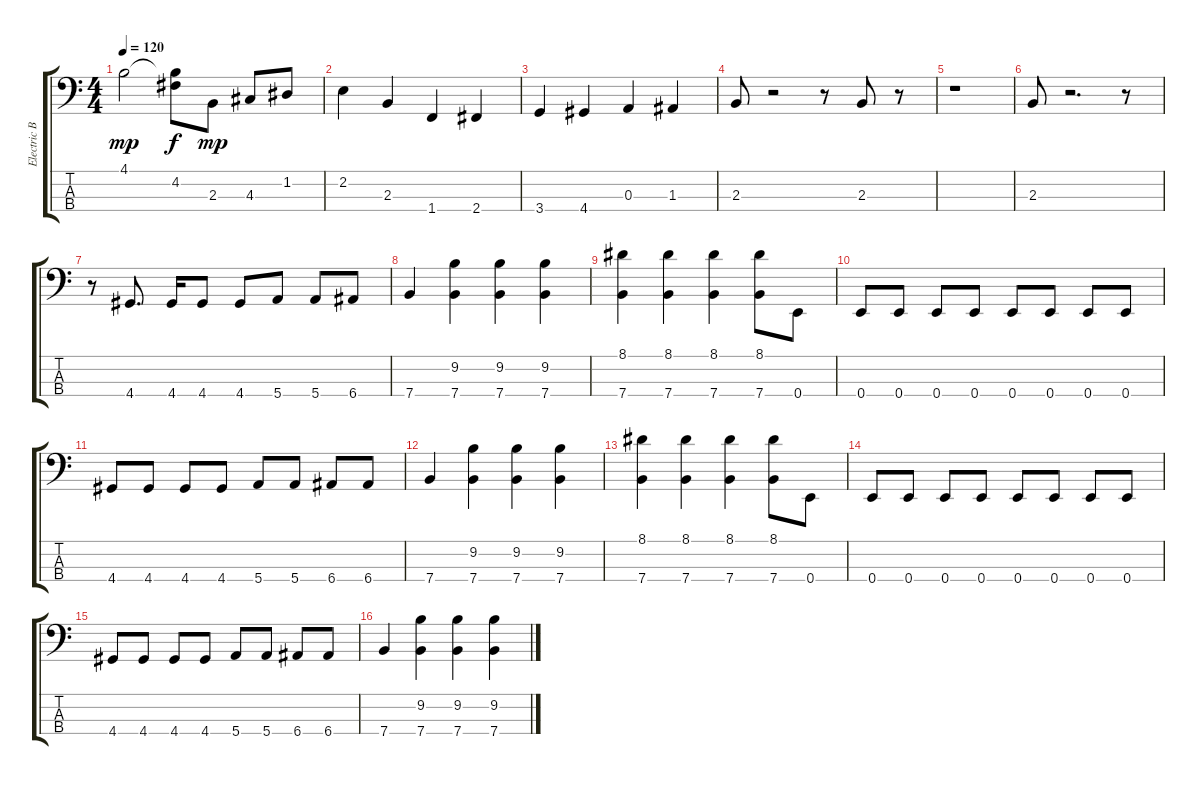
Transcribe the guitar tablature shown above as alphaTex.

\track ("Electric Bass (pick)" "Electric B") {instrument slapbass1}
\staff {score tabs}
\tuning (G2 D2 A1 E1) {hide}
\ts (4 4)
\tempo 120
\clef f4
\ks c
4.1.2{dy mp} (4.1{t} 4.2{t}).8{dy f} 2.3.8{dy mp} 4.3.8 1.2.8 |
2.2.4 2.3.4 1.4.4 2.4.4 |
3.4.4 4.4.4 0.3.4 1.3.4 |
2.3.8 r.2 r.8 2.3.8 r.8 |
r.1 |
2.3.8 r.2{d} r.8 |
r.8 4.4.8{d} 4.4.16 4.4.8 4.4.8 5.4.8 5.4.8 6.4.8 |
7.4.4 (9.2 7.4).4 (9.2 7.4).4 (9.2 7.4).4 |
(8.1 7.4).4 (8.1 7.4).4 (8.1 7.4).4 (8.1 7.4).8 0.4.8 |
0.4.8 0.4.8 0.4.8 0.4.8 0.4.8 0.4.8 0.4.8 0.4.8 |
4.4.8 4.4.8 4.4.8 4.4.8 5.4.8 5.4.8 6.4.8 6.4.8 |
7.4.4 (9.2 7.4).4 (9.2 7.4).4 (9.2 7.4).4 |
(8.1 7.4).4 (8.1 7.4).4 (8.1 7.4).4 (8.1 7.4).8 0.4.8 |
0.4.8 0.4.8 0.4.8 0.4.8 0.4.8 0.4.8 0.4.8 0.4.8 |
4.4.8 4.4.8 4.4.8 4.4.8 5.4.8 5.4.8 6.4.8 6.4.8 |
7.4.4 (9.2 7.4).4 (9.2 7.4).4 (9.2 7.4).4
